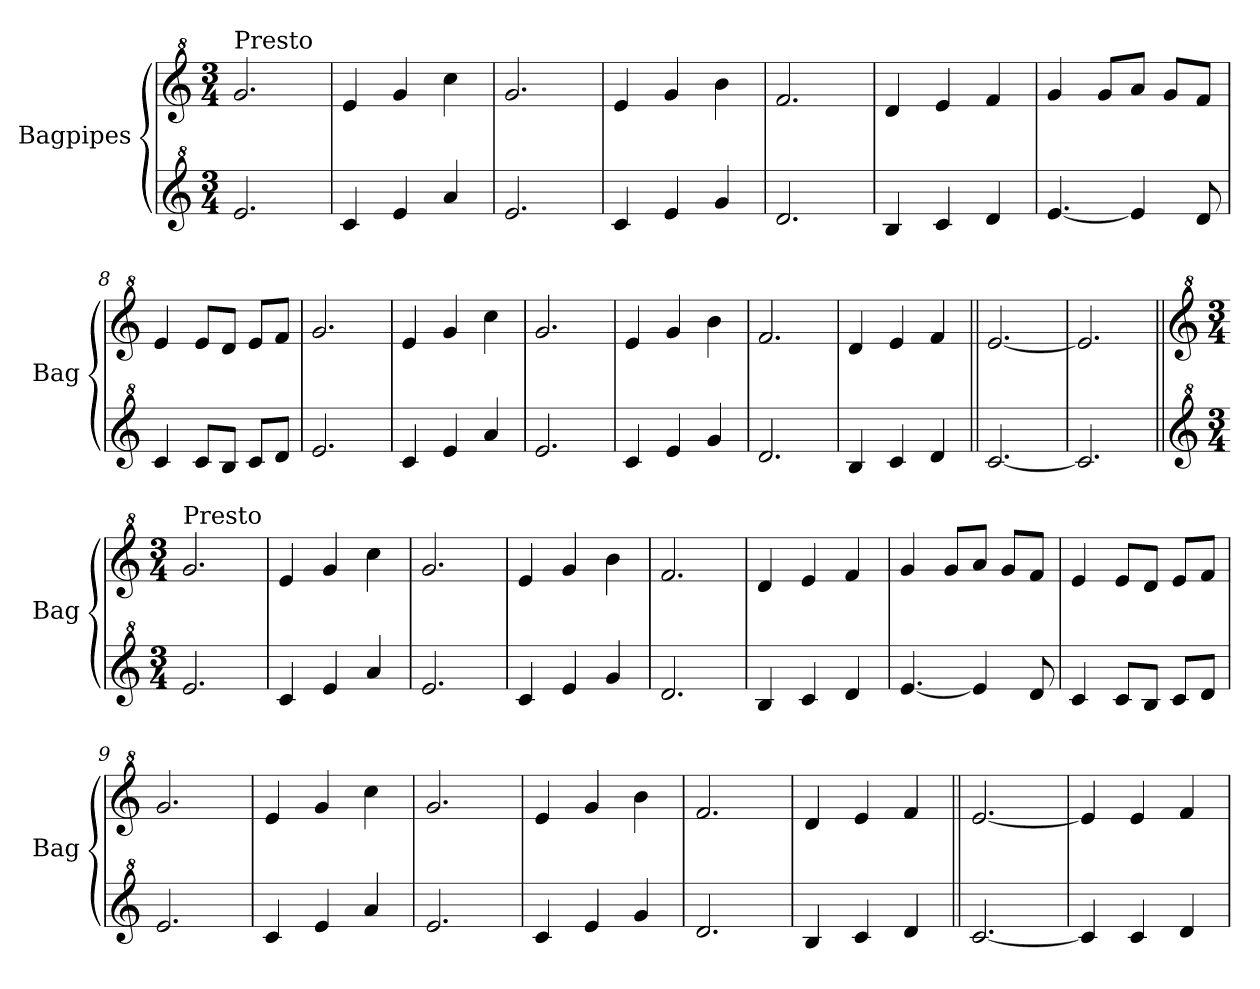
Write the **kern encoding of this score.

**kern	**kern
*part2	*part1
*staff2	*staff1
*I"Bagpipes	*I"Bagpipes
*I'Bag	*I'Bag
*clefG^2	*clefG^2
*k[]	*k[]
*M3/4	*M3/4
=1	=1
!	!LO:TX:a:t=Presto
2.ee/	2.gg/
=2	=2
4cc/	4ee/
4ee/	4gg/
4aa/	4ccc\
=3	=3
2.ee/	2.gg/
=4	=4
4cc/	4ee/
4ee/	4gg/
4gg/	4bb\
=5	=5
2.dd/	2.ff/
=6	=6
4b/	4dd/
4cc/	4ee/
4dd/	4ff/
=7	=7
[4.ee/	4gg/
.	8gg/L
4ee/]	8aa/J
.	8gg/L
8dd/	8ff/J
=8	=8
4cc/	4ee/
8cc/L	8ee/L
8b/J	8dd/J
8cc/L	8ee/L
8dd/J	8ff/J
=9	=9
2.ee/	2.gg/
=10	=10
4cc/	4ee/
4ee/	4gg/
4aa/	4ccc\
=11	=11
2.ee/	2.gg/
=12	=12
4cc/	4ee/
4ee/	4gg/
4gg/	4bb\
=13	=13
2.dd/	2.ff/
=14	=14
4b/	4dd/
4cc/	4ee/
4dd/	4ff/
=15||	=15||
[2.cc/	[2.ee/
=16	=16
2.cc/]	2.ee/]
=1||	=1||
*clefG^2	*clefG^2
*k[]	*k[]
*M3/4	*M3/4
!	!LO:TX:a:t=Presto
2.ee/	2.gg/
=2	=2
4cc/	4ee/
4ee/	4gg/
4aa/	4ccc\
=3	=3
2.ee/	2.gg/
=4	=4
4cc/	4ee/
4ee/	4gg/
4gg/	4bb\
=5	=5
2.dd/	2.ff/
=6	=6
4b/	4dd/
4cc/	4ee/
4dd/	4ff/
=7	=7
[4.ee/	4gg/
.	8gg/L
4ee/]	8aa/J
.	8gg/L
8dd/	8ff/J
=8	=8
4cc/	4ee/
8cc/L	8ee/L
8b/J	8dd/J
8cc/L	8ee/L
8dd/J	8ff/J
=9	=9
2.ee/	2.gg/
=10	=10
4cc/	4ee/
4ee/	4gg/
4aa/	4ccc\
=11	=11
2.ee/	2.gg/
=12	=12
4cc/	4ee/
4ee/	4gg/
4gg/	4bb\
=13	=13
2.dd/	2.ff/
=14	=14
4b/	4dd/
4cc/	4ee/
4dd/	4ff/
=17||	=17||
[2.cc/	[2.ee/
=18	=18
4cc/]	4ee/]
4cc/	4ee/
4dd/	4ff/
=	=
*-	*-
